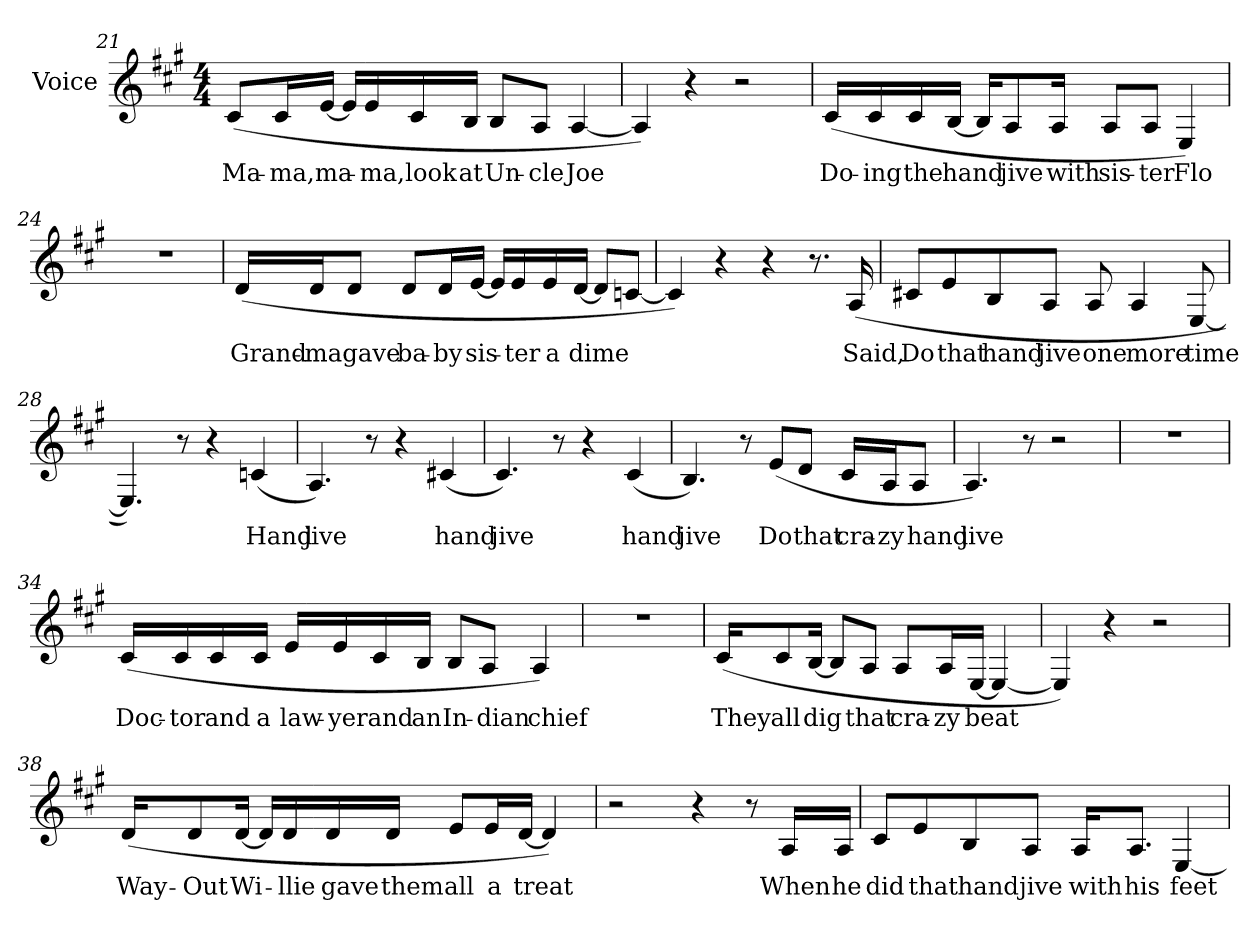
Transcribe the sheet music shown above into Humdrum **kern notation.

**kern	**text
*part1	*part1
*staff1	*staff1
*I"Voice	*
*I'Voice	*
!!LO:LB:g=z
*clefG2	*
*k[f#c#g#]	*
*A:	*
*M4/4	*
=21	=21
!	!LO:LY:b:color=#000000
(8c#i/L	Ma-
!	!LO:LY:b:color=#000000
16c#i/L	-ma,
!	!LO:LY:b:color=#000000
[16ei/JJ	ma-
16ei/LL]	.
!	!LO:LY:b:color=#000000
16ei/	-ma,
!	!LO:LY:b:color=#000000
16c#i/	look
!	!LO:LY:b:color=#000000
16Bi/JJ	at
!	!LO:LY:b:color=#000000
8Bi/L	Un-
!	!LO:LY:b:color=#000000
8Ai/J	-cle
!	!LO:LY:b:color=#000000
[4Ai/	Joe
=22	=22
4Ai/])	.
4r	.
2r	.
=23	=23
!	!LO:LY:b:color=#000000
(16c#i/LL	Do-
!	!LO:LY:b:color=#000000
16c#i/	-ing
!	!LO:LY:b:color=#000000
16c#i/	the
!	!LO:LY:b:color=#000000
[16Bi/JJ	hand
16Bi/KL]	.
!	!LO:LY:b:color=#000000
8Ai/	jive
!	!LO:LY:b:color=#000000
16Ai/Jk	with
!	!LO:LY:b:color=#000000
8Ai/L	sis-
!	!LO:LY:b:color=#000000
8Ai/J	-ter
!	!LO:LY:b:color=#000000
4Ei/)	Flo
!!LO:LB:g=z
=24	=24
1r	.
=25	=25
!	!LO:LY:b:color=#000000
(16di/LL	Grand-
!	!LO:LY:b:color=#000000
16di/J	-ma
!	!LO:LY:b:color=#000000
8di/J	gave
!	!LO:LY:b:color=#000000
8di/L	ba-
!	!LO:LY:b:color=#000000
16di/L	-by
!	!LO:LY:b:color=#000000
[16ei/JJ	sis-
16ei/LL]	.
!	!LO:LY:b:color=#000000
16ei/	-ter
!	!LO:LY:b:color=#000000
16ei/	a
!	!LO:LY:b:color=#000000
[16di/JJ	dime
8di/L]	.
[8cni/J	.
=26	=26
4ci/])	.
4r	.
4r	.
8.r	.
!	!LO:LY:b:color=#000000
(16Ai/	Said,
!!LO:LB:g=z
=27	=27
!	!LO:LY:b:color=#000000
8c#Xi/L	Do
!	!LO:LY:b:color=#000000
8ei/	that
!	!LO:LY:b:color=#000000
8Bi/	hand
!	!LO:LY:b:color=#000000
8Ai/J	jive
!	!LO:LY:b:color=#000000
8Ai/	one
!	!LO:LY:b:color=#000000
4Ai/	more
!	!LO:LY:b:color=#000000
[8Ei/	time
=28	=28
4.Ei/])	.
8r	.
4r	.
!	!LO:LY:b:color=#000000
(4cni/	Hand
=29	=29
!	!LO:LY:b:color=#000000
4.Ai/)	jive
8r	.
4r	.
!	!LO:LY:b:color=#000000
(4c#Xi/	hand
=30	=30
!	!LO:LY:b:color=#000000
4.c#i/)	jive
8r	.
4r	.
!	!LO:LY:b:color=#000000
(4c#i/	hand
!!LO:LB:g=z
=31	=31
!	!LO:LY:b:color=#000000
4.Bi/)	jive
8r	.
!	!LO:LY:b:color=#000000
(8ei/L	Do
!	!LO:LY:b:color=#000000
8di/J	that
!	!LO:LY:b:color=#000000
16c#i/LL	cra-
!	!LO:LY:b:color=#000000
16Ai/J	-zy
!	!LO:LY:b:color=#000000
8Ai/J	hand
=32	=32
!	!LO:LY:b:color=#000000
4.Ai/)	jive
8r	.
2r	.
=33	=33
1r	.
!!LO:LB:g=z
=34	=34
!	!LO:LY:b:color=#000000
(16c#i/LL	Doc-
!	!LO:LY:b:color=#000000
16c#i/	-tor
!	!LO:LY:b:color=#000000
16c#i/	and
!	!LO:LY:b:color=#000000
16c#i/JJ	a
!	!LO:LY:b:color=#000000
16ei/LL	law-
!	!LO:LY:b:color=#000000
16ei/	-yer
!	!LO:LY:b:color=#000000
16c#i/	and
!	!LO:LY:b:color=#000000
16Bi/JJ	an
!	!LO:LY:b:color=#000000
8Bi/L	In-
!	!LO:LY:b:color=#000000
8Ai/J	-dian
!	!LO:LY:b:color=#000000
4Ai/)	chief
=35	=35
1r	.
=36	=36
!	!LO:LY:b:color=#000000
(16c#i/KL	They
!	!LO:LY:b:color=#000000
8c#i/	all
!	!LO:LY:b:color=#000000
[16Bi/Jk	dig
8Bi/L]	.
!	!LO:LY:b:color=#000000
8Ai/J	that
!	!LO:LY:b:color=#000000
8Ai/L	cra-
!	!LO:LY:b:color=#000000
16Ai/L	-zy
!	!LO:LY:b:color=#000000
[16Ei/JJ	beat
4Ei/_	.
!!LO:PB:g=z
=37	=37
4Ei/])	.
4r	.
2r	.
=38	=38
!	!LO:LY:b:color=#000000
(16di/KL	Way-
!	!LO:LY:b:color=#000000
8di/	-Out
!	!LO:LY:b:color=#000000
[16di/Jk	Wi-
16di/LL]	.
!	!LO:LY:b:color=#000000
16di/	-llie
!	!LO:LY:b:color=#000000
16di/	gave
!	!LO:LY:b:color=#000000
16di/JJ	them
!	!LO:LY:b:color=#000000
8ei/L	all
!	!LO:LY:b:color=#000000
16ei/L	a
!	!LO:LY:b:color=#000000
[16di/JJ	treat
4di/])	.
=39	=39
2r	.
4r	.
8r	.
!	!LO:LY:b:color=#000000
16Ai/LL	When
!	!LO:LY:b:color=#000000
16Ai/JJ	he
!!LO:LB:g=z
=40	=40
!	!LO:LY:b:color=#000000
8c#i/L	did
!	!LO:LY:b:color=#000000
8ei/	that
!	!LO:LY:b:color=#000000
8Bi/	hand
!	!LO:LY:b:color=#000000
8Ai/J	jive
!	!LO:LY:b:color=#000000
16Ai/KL	with
!	!LO:LY:b:color=#000000
8.Ai/J	his
!	!LO:LY:b:color=#000000
[4Ei/	feet
=	=
*-	*-
